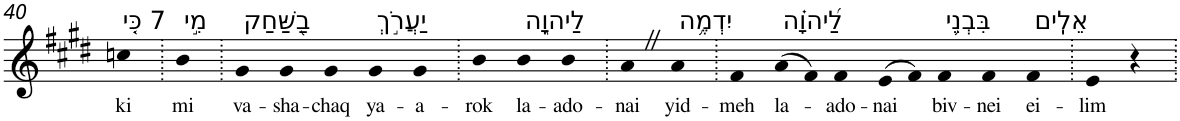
**kern	**text
*part1	*part1
*staff1	*staff1
*I"Piano	*
*I'Pno	*
!!LO:PB:g=z
*clefG2	*
*k[f#c#g#d#]	*
*E:	*
=40	=40
!LO:TX:a:t=7 כִּ֤י	!
!	!LO:LY:b
4ccn	ki
=41.	=41.
!LO:TX:a:t=מִ֣י	!
!	!LO:LY:b
4b	mi
=42.	=42.
!LO:TX:a:t=בַ֭שַּׁחַק	!
!	!LO:LY:b
4g#	va-
!	!LO:LY:b
4g#	-sha-
!	!LO:LY:b
4g#	-chaq
!LO:TX:a:t=יַעֲרֹ֣ךְ	!
!	!LO:LY:b
4g#	ya-
!	!LO:LY:b
4g#	-a-
=43.	=43.
!	!LO:LY:b
4b	-rok
!LO:TX:a:t=לַיהוָ֑ה	!
!	!LO:LY:b
4b	la-
!	!LO:LY:b
4b	-ado-
=44.	=44.
!	!LO:LY:b
4aZ	-nai
!LO:TX:a:t=יִדְמֶ֥ה	!
!	!LO:LY:b
4a	yid-
=45.	=45.
!	!LO:LY:b
4f#	-meh
!LO:TX:a:t=לַ֝יהוָ֗ה	!
!	!LO:LY:b
(>8a	la-
8f#)	.
!	!LO:LY:b
4f#	-ado-
!	!LO:LY:b
(>8e	-nai
8f#)	.
!LO:TX:a:t=בִּבְנֵ֥י	!
!	!LO:LY:b
4f#	biv-
!	!LO:LY:b
4f#	-nei
!LO:TX:a:t=אֵלִֽים	!
!	!LO:LY:b
4f#	ei-
=46.	=46.
!	!LO:LY:b
4e	-lim
4r	.
=.	=.
*-	*-
